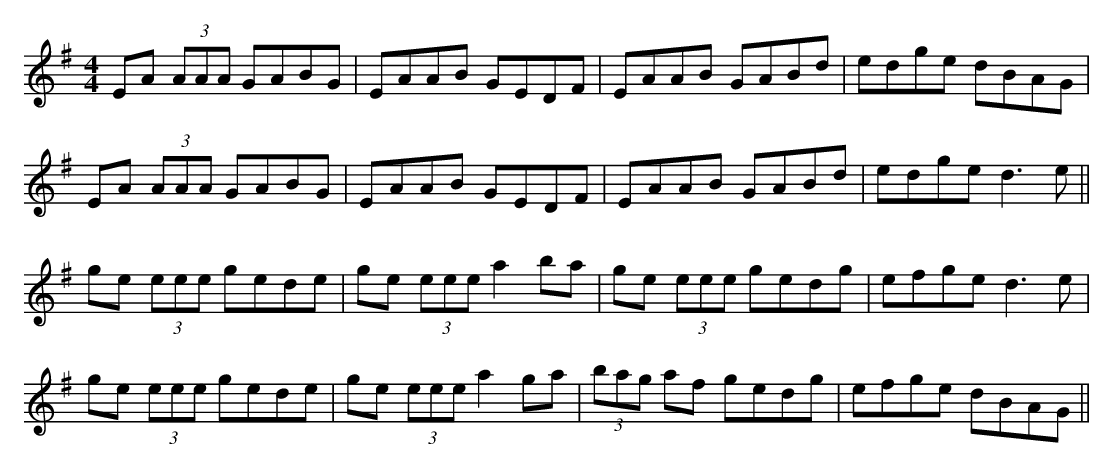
X:1
M:4/4
K:Ador
EA (3AAA GABG|EAAB GEDF|EAAB GABd|edge dBAG|
EA (3AAA GABG|EAAB GEDF|EAAB GABd|edge d3e||
ge (3eee gede|ge (3eee a2 ba|ge (3eee gedg|efge d3e|
ge (3eee gede|ge (3eee a2 ga|(3bag af gedg|efge dBAG||
